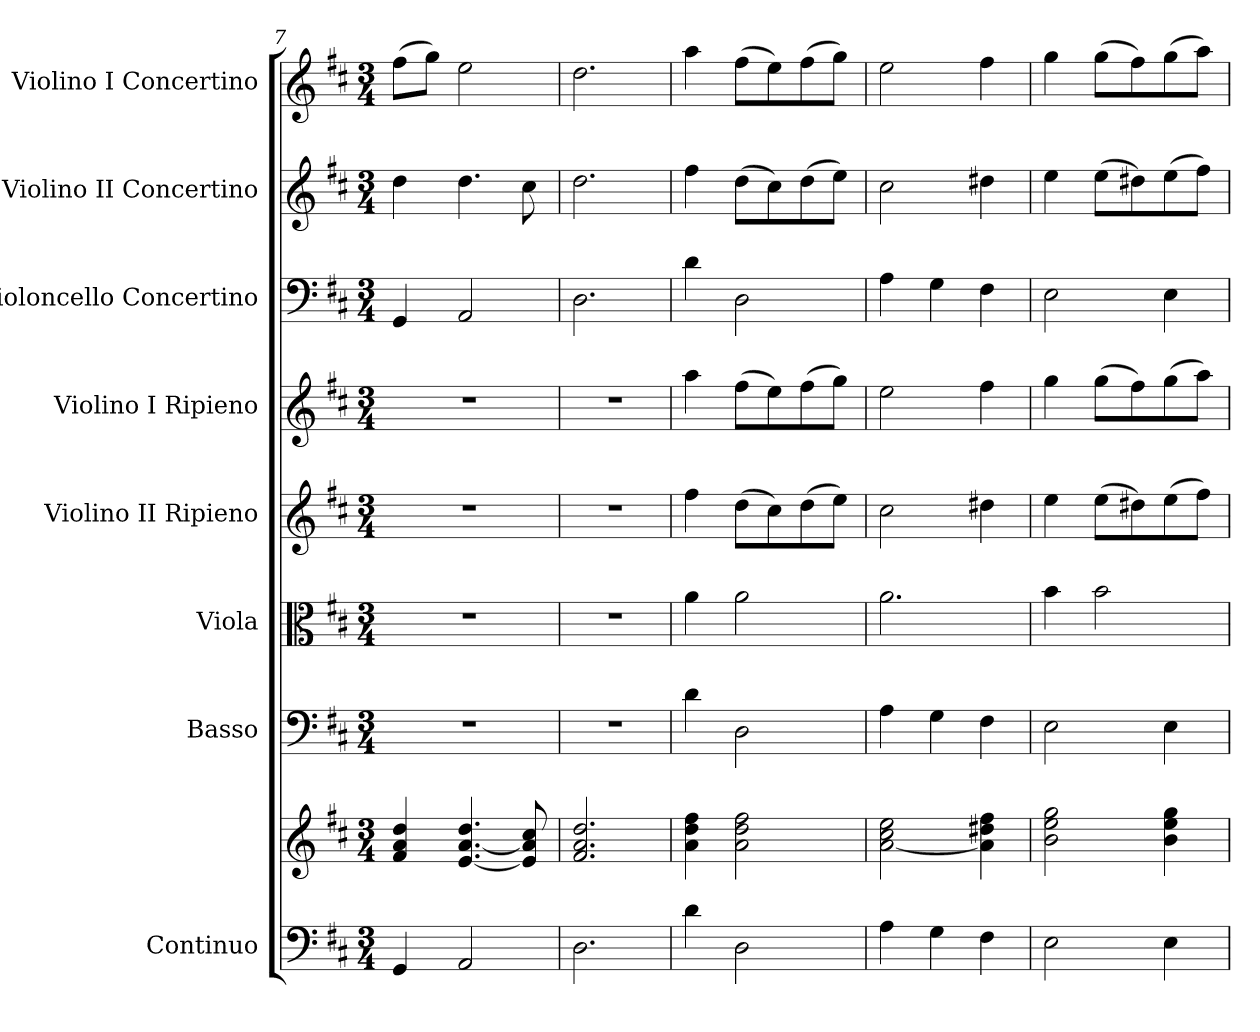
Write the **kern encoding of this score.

**kern	**kern	**kern	**kern	**kern	**kern	**kern	**kern	**kern
*part8	*part8	*part7	*part6	*part5	*part4	*part3	*part2	*part1
*staff9	*staff8	*staff7	*staff6	*staff5	*staff4	*staff3	*staff2	*staff1
*I"Continuo	*	*I"Basso	*I"Viola	*I"Violino II Ripieno	*I"Violino I Ripieno	*I"Violoncello Concertino	*I"Violino II Concertino	*I"Violino I Concertino
*	*	*	*	*	*	*I'Vc	*I'Vln	*I'Vln
*clefF4	*clefG2	*clefF4	*clefC3	*clefG2	*clefG2	*clefF4	*clefG2	*clefG2
*k[f#c#]	*k[f#c#]	*k[f#c#]	*k[f#c#]	*k[f#c#]	*k[f#c#]	*k[f#c#]	*k[f#c#]	*k[f#c#]
*M3/4	*M3/4	*M3/4	*M3/4	*M3/4	*M3/4	*M3/4	*M3/4	*M3/4
=7	=7	=7	=7	=7	=7	=7	=7	=7
4GG/	4f#/ 4a/ 4dd/	2.r	2.r	2.r	2.r	4GG/	4dd\	(>8ff#\L
.	.	.	.	.	.	.	.	8gg\J)
2AA/	[4.e/ [4.a/ 4.dd/	.	.	.	.	2AA/	4.dd\	2ee\
.	8e/] 8a/] 8cc#/	.	.	.	.	.	8cc#\	.
=8	=8	=8	=8	=8	=8	=8	=8	=8
2.D\	2.f#/ 2.a/ 2.dd/	2.r	2.r	2.r	2.r	2.D\	2.dd\	2.dd\
=9	=9	=9	=9	=9	=9	=9	=9	=9
4d\	4a\ 4dd\ 4ff#\	4d\	4a\	4ff#\	4aa\	4d\	4ff#\	4aa\
2D\	2a\ 2dd\ 2ff#\	2D\	2a\	(>8dd\L	(>8ff#\L	2D\	(>8dd\L	(>8ff#\L
.	.	.	.	8cc#\)	8ee\)	.	8cc#\)	8ee\)
.	.	.	.	(>8dd\	(>8ff#\	.	(>8dd\	(>8ff#\
.	.	.	.	8ee\J)	8gg\J)	.	8ee\J)	8gg\J)
=10	=10	=10	=10	=10	=10	=10	=10	=10
4A\	[2a\ 2cc#\ 2ee\	4A\	2.a\	2cc#\	2ee\	4A\	2cc#\	2ee\
4G\	.	4G\	.	.	.	4G\	.	.
4F#\	4a\] 4dd#X\ 4ff#\	4F#\	.	4dd#X\	4ff#\	4F#\	4dd#X\	4ff#\
=11	=11	=11	=11	=11	=11	=11	=11	=11
2E\	2b\ 2ee\ 2gg\	2E\	4b\	4ee\	4gg\	2E\	4ee\	4gg\
.	.	.	2b\	(>8ee\L	(>8gg\L	.	(>8ee\L	(>8gg\L
.	.	.	.	8dd#X\)	8ff#\)	.	8dd#X\)	8ff#\)
4E\	4b\ 4ee\ 4gg\	4E\	.	(>8ee\	(>8gg\	4E\	(>8ee\	(>8gg\
.	.	.	.	8ff#\J)	8aa\J)	.	8ff#\J)	8aa\J)
=	=	=	=	=	=	=	=	=
*-	*-	*-	*-	*-	*-	*-	*-	*-
